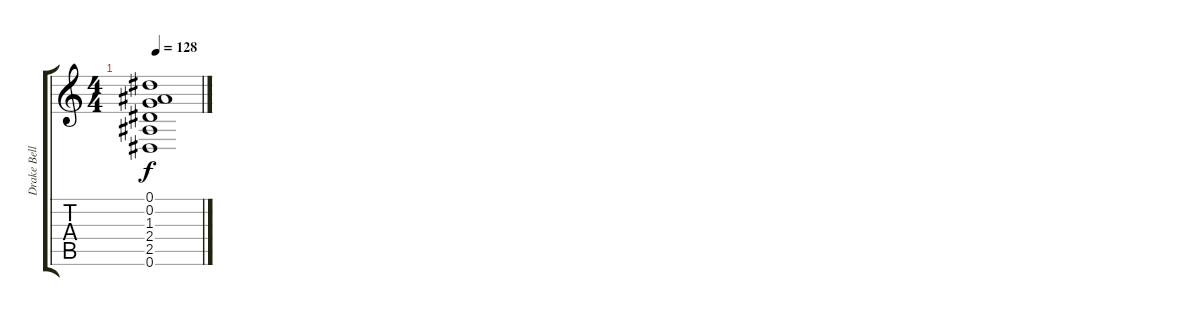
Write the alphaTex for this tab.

\track ("Drake Bell" "Drake Bell") {instrument distortionguitar}
\staff {score tabs}
\tuning (Eb4 Bb3 Gb3 Db3 Ab2 Eb2) {hide}
\ts (4 4)
\tempo 128
\clef g2
\ks c
(0.1{t} 0.2{t} 1.3{t} 2.4{t} 2.5{t} 0.6{t}).1{dy f}
